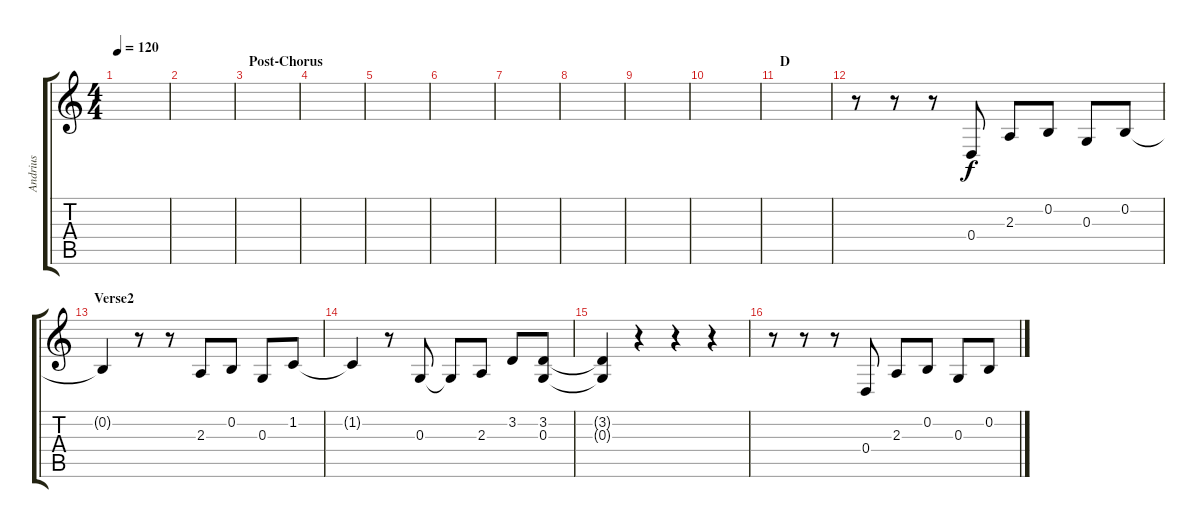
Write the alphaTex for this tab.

\track ("Andrius" "Andrius") {instrument pad4choir}
\staff {score tabs}
\tuning (E4 B3 G3 D3 A2 E2) {hide}
\ts (4 4)
\tempo 120
\clef g2
\ks c
|
|
\section ("" "Post-Chorus")
|
|
|
|
|
|
|
|
\section ("" "D")
|
r.8 r.8 r.8 0.4.8 2.3.8 0.2.8 0.3.8 0.2.8 |
\section ("" "Verse2")
0.2{t}.4 r.8 r.8 2.3.8 0.2.8 0.3.8 1.2.8 |
1.2{t}.4 r.8 0.3.8 0.3{t}.8 2.3.8 3.2.8 (3.2 0.3).8 |
(3.2{t} 0.3{t}).4 r.4 r.4 r.4 |
r.8 r.8 r.8 0.4.8 2.3.8 0.2.8 0.3.8 0.2.8
